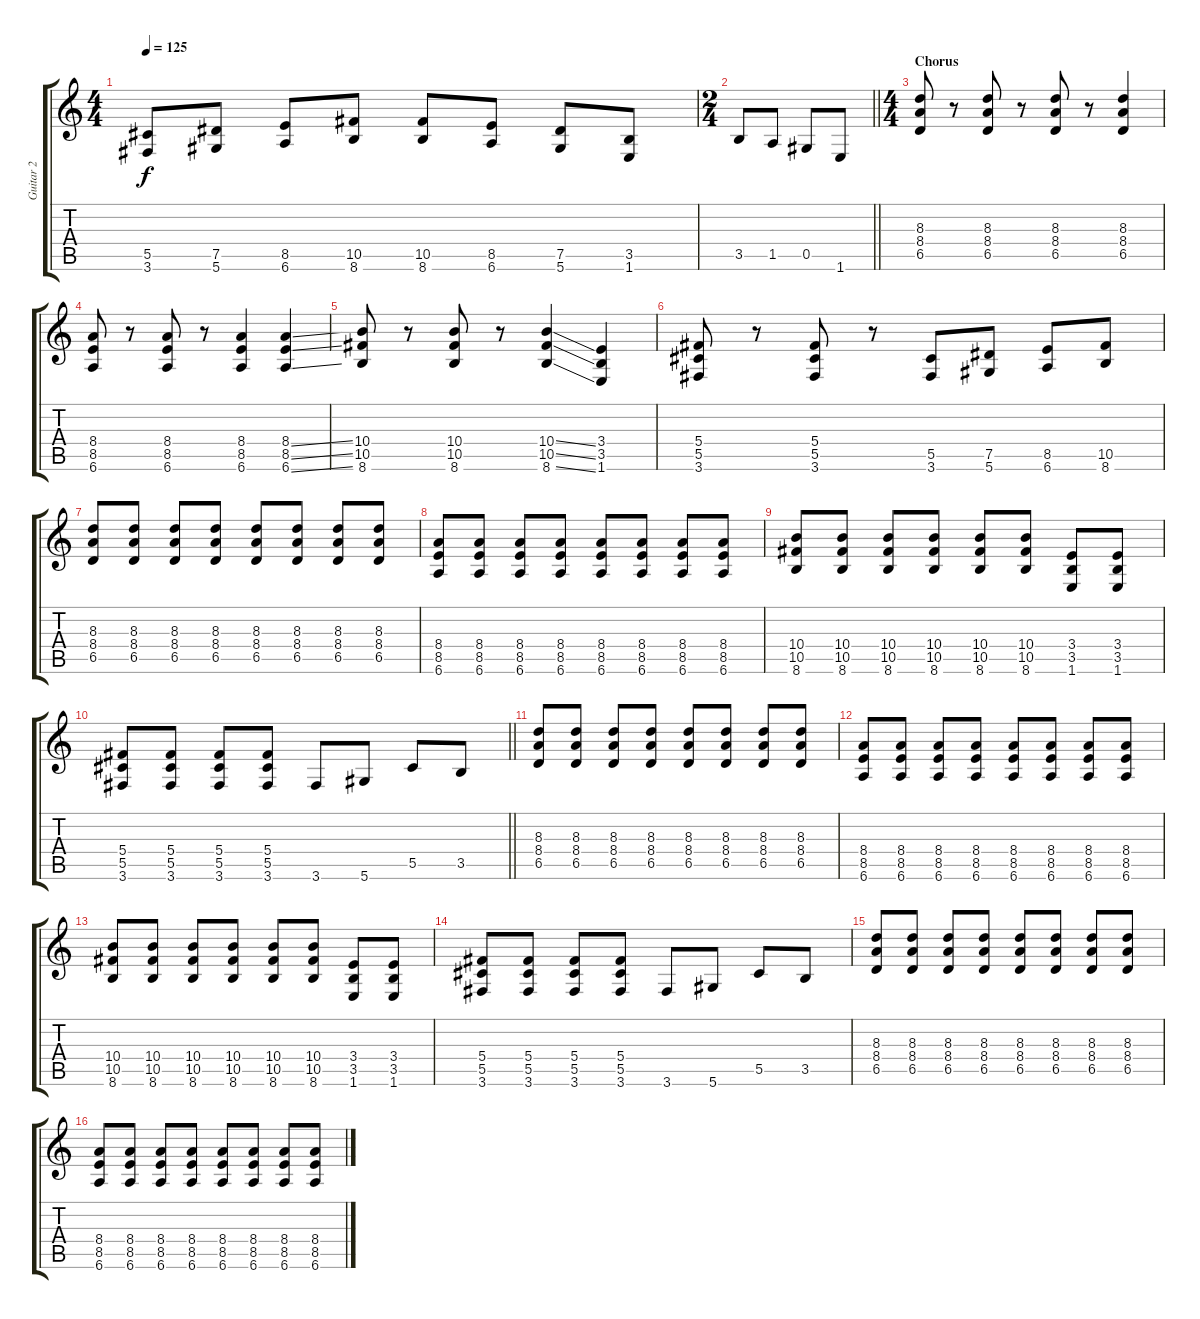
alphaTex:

\track ("Guitar 2" "Guitar 2") {instrument overdrivenguitar}
\staff {score tabs}
\tuning (Eb4 Bb3 Gb3 Db3 Ab2 Eb2) {hide}
\ts (4 4)
\tempo 125
\clef g2
\ks c
(5.5 3.6).8{dy f} (7.5 5.6).8 (8.5 6.6).8 (10.5 8.6).8 (10.5 8.6).8 (8.5 6.6).8 (7.5 5.6).8 (3.5 1.6).8 |
\ts (2 4)
\barLineRight lightlight
3.5.8 1.5.8 0.5.8 1.6.8 |
\ts (4 4)
\section ("" "Chorus")
(8.3 8.4 6.5).8{volume 13} r.8 (8.3 8.4 6.5).8 r.8 (8.3 8.4 6.5).8 r.8 (8.3 8.4 6.5).4 |
(8.4 8.5 6.6).8 r.8 (8.4 8.5 6.6).8 r.8 (8.4 8.5 6.6).4 (8.4{ss} 8.5{ss} 6.6{ss}).4 |
(10.4 10.5 8.6).8 r.8 (10.4 10.5 8.6).8 r.8 (10.4{ss} 10.5{ss} 8.6{ss}).4 (3.4 3.5 1.6).4 |
(5.4 5.5 3.6).8 r.8 (5.4 5.5 3.6).8 r.8 (5.5 3.6).8 (7.5 5.6).8 (8.5 6.6).8 (10.5 8.6).8 |
(8.3 8.4 6.5).8 (8.3 8.4 6.5).8 (8.3 8.4 6.5).8 (8.3 8.4 6.5).8 (8.3 8.4 6.5).8 (8.3 8.4 6.5).8 (8.3 8.4 6.5).8 (8.3 8.4 6.5).8 |
(8.4 8.5 6.6).8 (8.4 8.5 6.6).8 (8.4 8.5 6.6).8 (8.4 8.5 6.6).8 (8.4 8.5 6.6).8 (8.4 8.5 6.6).8 (8.4 8.5 6.6).8 (8.4 8.5 6.6).8 |
(10.4 10.5 8.6).8 (10.4 10.5 8.6).8 (10.4 10.5 8.6).8 (10.4 10.5 8.6).8 (10.4 10.5 8.6).8 (10.4 10.5 8.6).8 (3.4 3.5 1.6).8 (3.4 3.5 1.6).8 |
\barLineRight lightlight
(5.4 5.5 3.6).8 (5.4 5.5 3.6).8 (5.4 5.5 3.6).8 (5.4 5.5 3.6).8 3.6.8 5.6.8 5.5.8 3.5.8 |
(8.3 8.4 6.5).8 (8.3 8.4 6.5).8 (8.3 8.4 6.5).8 (8.3 8.4 6.5).8 (8.3 8.4 6.5).8 (8.3 8.4 6.5).8 (8.3 8.4 6.5).8 (8.3 8.4 6.5).8 |
(8.4 8.5 6.6).8 (8.4 8.5 6.6).8 (8.4 8.5 6.6).8 (8.4 8.5 6.6).8 (8.4 8.5 6.6).8 (8.4 8.5 6.6).8 (8.4 8.5 6.6).8 (8.4 8.5 6.6).8 |
(10.4 10.5 8.6).8 (10.4 10.5 8.6).8 (10.4 10.5 8.6).8 (10.4 10.5 8.6).8 (10.4 10.5 8.6).8 (10.4 10.5 8.6).8 (3.4 3.5 1.6).8 (3.4 3.5 1.6).8 |
(5.4 5.5 3.6).8 (5.4 5.5 3.6).8 (5.4 5.5 3.6).8 (5.4 5.5 3.6).8 3.6.8 5.6.8 5.5.8 3.5.8 |
(8.3 8.4 6.5).8 (8.3 8.4 6.5).8 (8.3 8.4 6.5).8 (8.3 8.4 6.5).8 (8.3 8.4 6.5).8 (8.3 8.4 6.5).8 (8.3 8.4 6.5).8 (8.3 8.4 6.5).8 |
(8.4 8.5 6.6).8 (8.4 8.5 6.6).8 (8.4 8.5 6.6).8 (8.4 8.5 6.6).8 (8.4 8.5 6.6).8 (8.4 8.5 6.6).8 (8.4 8.5 6.6).8 (8.4 8.5 6.6).8
